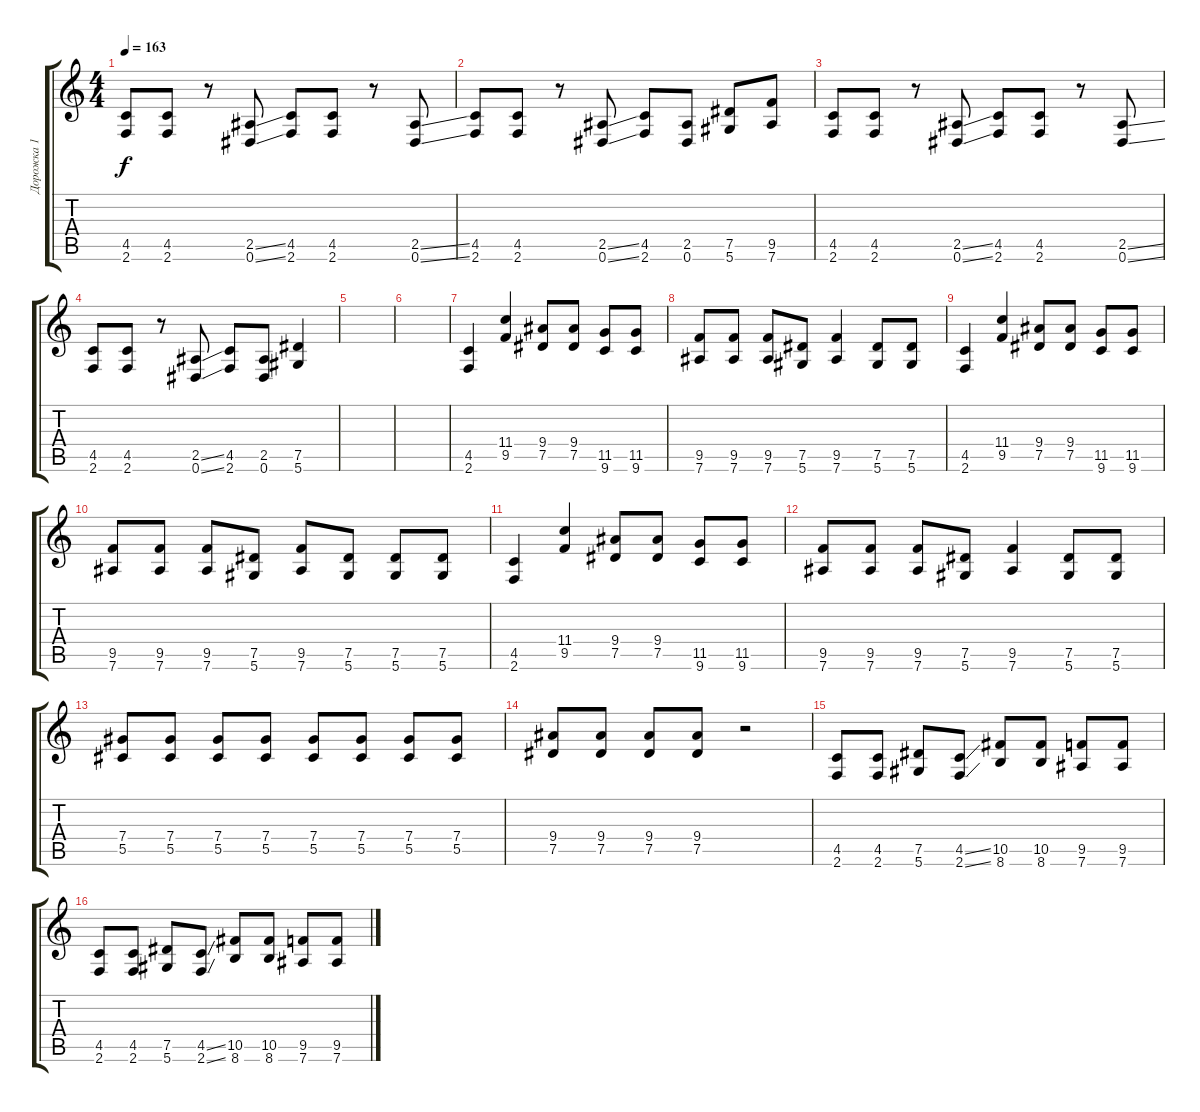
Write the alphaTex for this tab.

\track ("Дорожка 1" "Дорожка 1") {instrument overdrivenguitar}
\staff {score tabs}
\tuning (Eb4 Bb3 Gb3 Db3 Ab2 Eb2) {hide}
\ts (4 4)
\tempo 163
\clef g2
\ks c
(4.5 2.6).8{dy f} (4.5 2.6).8 r.8 (2.5{ss} 0.6{ss}).8 (4.5 2.6).8 (4.5 2.6).8 r.8 (2.5{ss} 0.6{ss}).8 |
(4.5 2.6).8 (4.5 2.6).8 r.8 (2.5{ss} 0.6{ss}).8 (4.5 2.6).8 (2.5 0.6).8 (7.5 5.6).8 (9.5 7.6).8 |
(4.5 2.6).8 (4.5 2.6).8 r.8 (2.5{ss} 0.6{ss}).8 (4.5 2.6).8 (4.5 2.6).8 r.8 (2.5{ss} 0.6{ss}).8 |
(4.5 2.6).8 (4.5 2.6).8 r.8 (2.5{ss} 0.6{ss}).8 (4.5 2.6).8 (2.5 0.6).8 (7.5 5.6).4 |
|
|
(4.5 2.6).4 (11.4 9.5).4 (9.4 7.5).8 (9.4 7.5).8 (11.5 9.6).8 (11.5 9.6).8 |
(9.5 7.6).8 (9.5 7.6).8 (9.5 7.6).8 (7.5 5.6).8 (9.5 7.6).4 (7.5 5.6).8 (7.5 5.6).8 |
(4.5 2.6).4 (11.4 9.5).4 (9.4 7.5).8 (9.4 7.5).8 (11.5 9.6).8 (11.5 9.6).8 |
(9.5 7.6).8 (9.5 7.6).8 (9.5 7.6).8 (7.5 5.6).8 (9.5 7.6).8 (7.5 5.6).8 (7.5 5.6).8 (7.5 5.6).8 |
(4.5 2.6).4 (11.4 9.5).4 (9.4 7.5).8 (9.4 7.5).8 (11.5 9.6).8 (11.5 9.6).8 |
(9.5 7.6).8 (9.5 7.6).8 (9.5 7.6).8 (7.5 5.6).8 (9.5 7.6).4 (7.5 5.6).8 (7.5 5.6).8 |
(7.4 5.5).8 (7.4 5.5).8 (7.4 5.5).8 (7.4 5.5).8 (7.4 5.5).8 (7.4 5.5).8 (7.4 5.5).8 (7.4 5.5).8 |
(9.4 7.5).8 (9.4 7.5).8 (9.4 7.5).8 (9.4 7.5).8 r.2 |
(4.5 2.6).8 (4.5 2.6).8 (7.5 5.6).8 (4.5{ss} 2.6{ss}).8 (10.5 8.6).8 (10.5 8.6).8 (9.5 7.6).8 (9.5 7.6).8 |
(4.5 2.6).8 (4.5 2.6).8 (7.5 5.6).8 (4.5{ss} 2.6{ss}).8 (10.5 8.6).8 (10.5 8.6).8 (9.5 7.6).8 (9.5 7.6).8
